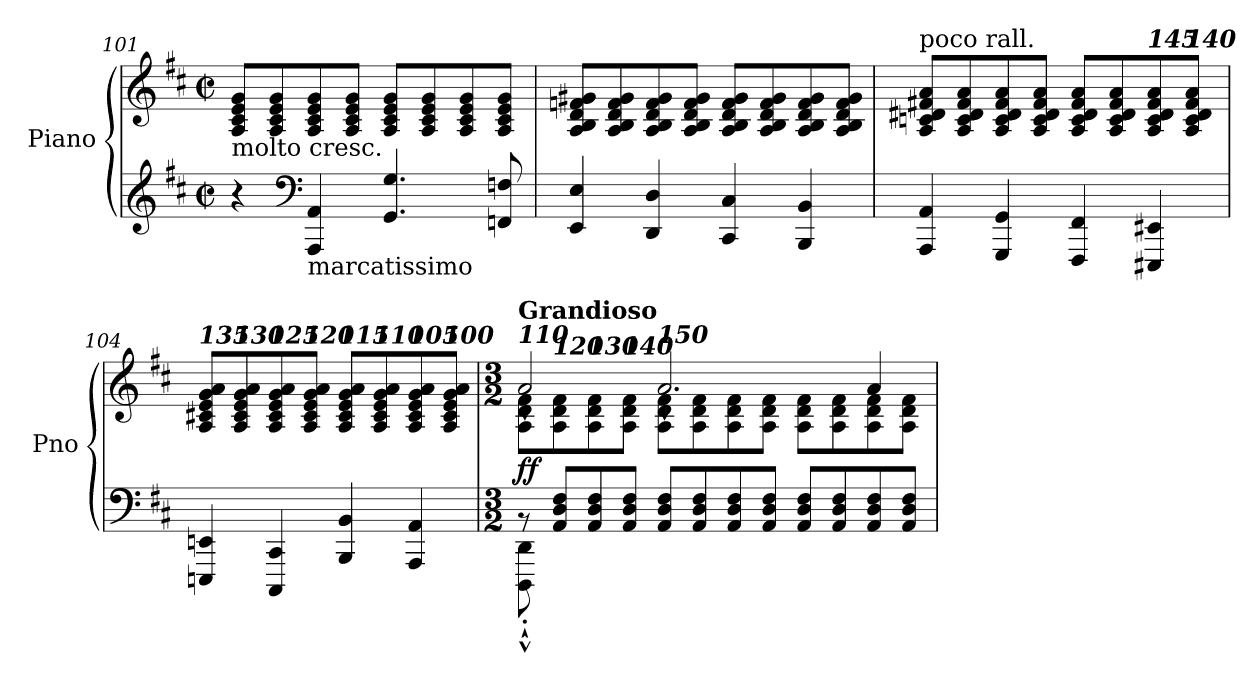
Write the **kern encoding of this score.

**kern	**kern	**dynam
*part1	*part1	*part1
*staff2	*staff1	*staff1/2
*I"Piano	*	*
*I'Pno	*	*
*clefG2	*clefG2	*
*k[f#c#]	*k[f#c#]	*
*M4/4	*M4/4	*
*met(c|)	*met(c|)	*
=101	=101	=101
!	!LO:TX:b:t=molto cresc.	!
4r	8A/ 8c#/ 8e/ 8g/L	.
.	8A/ 8c#/ 8e/ 8g/	.
*clefF4	*	*
!LO:TX:b:t=marcatissimo	!	!
4AAA/ 4AA/	8A/ 8c#/ 8e/ 8g/	.
.	8A/ 8c#/ 8e/ 8g/J	.
4.GG/ 4.G/	8A/ 8c#/ 8e/ 8g/L	.
.	8A/ 8c#/ 8e/ 8g/	.
.	8A/ 8c#/ 8e/ 8g/	.
8FFn/ 8Fn/	8A/ 8c#/ 8e/ 8g/J	.
!!LO:LB:g=z
=102	=102	=102
4EE/ 4E/	8A/ 8B/ 8d/ 8fn/ 8g#X/L	.
.	8A/ 8B/ 8d/ 8f/ 8g#/	.
4DD/ 4D/	8A/ 8B/ 8d/ 8f/ 8g#/	.
.	8A/ 8B/ 8d/ 8f/ 8g#/J	.
4CC#/ 4C#/	8A/ 8B/ 8d/ 8f/ 8g#/L	.
.	8A/ 8B/ 8d/ 8f/ 8g#/	.
4BBB/ 4BB/	8A/ 8B/ 8d/ 8f/ 8g#/	.
.	8A/ 8B/ 8d/ 8f/ 8g#/J	.
=103	=103	=103
!	!LO:TX:a:t=poco rall.	!
4AAA/ 4AA/	8A/ 8cn/ 8d#X/ 8f#X/ 8a/L	.
.	8A/ 8c/ 8d#/ 8f#/ 8a/	.
4GGG/ 4GG/	8A/ 8c/ 8d#/ 8f#/ 8a/	.
.	8A/ 8c/ 8d#/ 8f#/ 8a/J	.
4FFF#/ 4FF#/	8A/ 8c/ 8d#/ 8f#/ 8a/L	.
.	8A/ 8c/ 8d#/ 8f#/ 8a/	.
!	!LO:TX:a:Bi:t=145	!
4EEE#X/ 4EE#X/	8A/ 8c/ 8d#/ 8f#/ 8a/	.
!	!LO:TX:a:Bi:t=140	!
.	8A/ 8c/ 8d#/ 8f#/ 8a/J	.
=104	=104	=104
!	!LO:TX:a:Bi:t=135	!
4EEEn/ 4EEn/	8A/ 8c#X/ 8e/ 8g/ 8a/L	.
!	!LO:TX:a:Bi:t=130	!
.	8A/ 8c#/ 8e/ 8g/ 8a/	.
!	!LO:TX:a:Bi:t=125	!
4CCC#/ 4CC#/	8A/ 8c#/ 8e/ 8g/ 8a/	.
!	!LO:TX:a:Bi:t=120	!
.	8A/ 8c#/ 8e/ 8g/ 8a/J	.
!	!LO:TX:a:Bi:t=115	!
4BBB/ 4BB/	8A/ 8c#/ 8e/ 8g/ 8a/L	.
!	!LO:TX:a:Bi:t=110	!
.	8A/ 8c#/ 8e/ 8g/ 8a/	.
!	!LO:TX:a:Bi:t=105	!
4AAA/ 4AA/	8A/ 8c#/ 8e/ 8g/ 8a/	.
!	!LO:TX:a:Bi:t=100	!
.	8A/ 8c#/ 8e/ 8g/ 8a/J	.
!!LO:LB:g=z
=105	=105	=105
*M3/2	*M3/2	*
*^	*^	*
!	!	!LO:TX:a:Bi:t=110	!	!
!	!	!LO:TX:a:B:t=Grandioso	!	!
!	!	!	!	!LO:DY:b
8rBB	8DDD\'`^^ 8DD\'`^^	8A\ 8d\ 8f#\L	2a^^/	ff
!	!	!LO:TX:a:Bi:t=120	!	!
8AA/ 8D/ 8F#/L	1ryy	8A\ 8d\ 8f#\	.	.
!	!	!LO:TX:a:Bi:t=130	!	!
8AA/ 8D/ 8F#/	.	8A\ 8d\ 8f#\	.	.
!	!	!LO:TX:a:Bi:t=140	!	!
8AA/ 8D/ 8F#/J	.	8A\ 8d\ 8f#\J	.	.
!	!	!LO:TX:a:Bi:t=150	!	!
8AA/ 8D/ 8F#/L	.	8A\ 8d\ 8f#\L	2.a^^/	.
8AA/ 8D/ 8F#/	.	8A\ 8d\ 8f#\	.	.
8AA/ 8D/ 8F#/	.	8A\ 8d\ 8f#\	.	.
8AA/ 8D/ 8F#/J	.	8A\ 8d\ 8f#\J	.	.
8AA/ 8D/ 8F#/L	.	8A\ 8d\ 8f#\L	.	.
8AA/ 8D/ 8F#/	4.ryy	8A\ 8d\ 8f#\	.	.
8AA/ 8D/ 8F#/	.	8A\ 8d\ 8f#\	4a/	.
8AA/ 8D/ 8F#/J	.	8A\ 8d\ 8f#\J	.	.
*v	*v	*	*	*
*	*v	*v	*
=	=	=
*-	*-	*-
